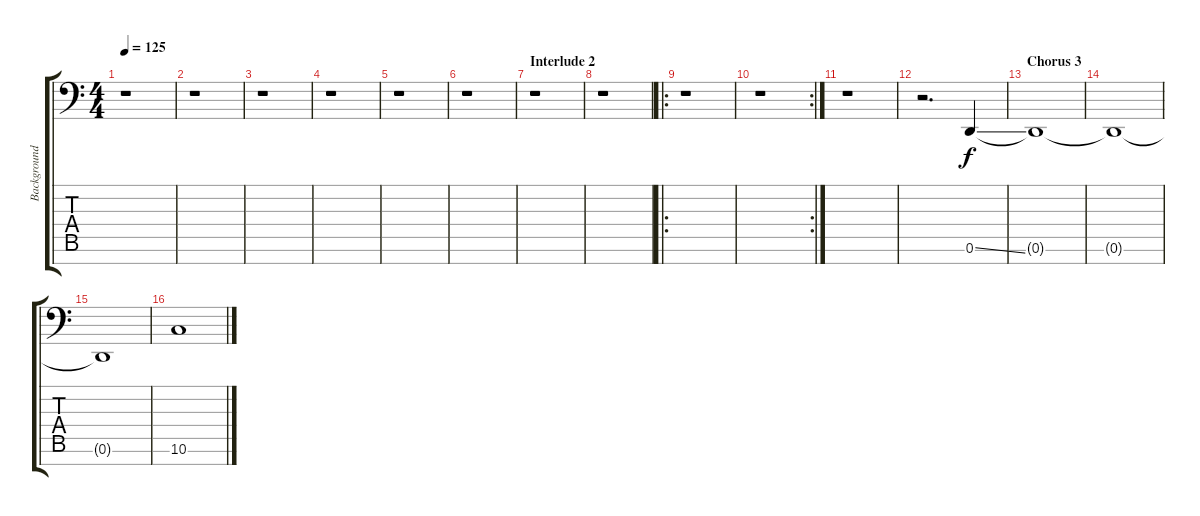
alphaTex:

\track ("Background vocal" "Background") {instrument applause}
\staff {score tabs}
\tuning (D4 A3 F3 C3 G2 D2 A1) {hide}
\ts (4 4)
\tempo 125
\clef f4
\ks c
r.1{dy f} |
r.1 |
r.1 |
r.1 |
r.1 |
r.1 |
\section ("" "Interlude 2")
r.1 |
r.1 |
\ro
r.1 |
\rc 2
r.1 |
r.1 |
r.2{d} 0.6{ss}.4{volume 16} |
\section ("" "Chorus 3")
0.6{t}.1{volume 6} |
0.6{t}.1 |
0.6{t}.1 |
10.6.1
